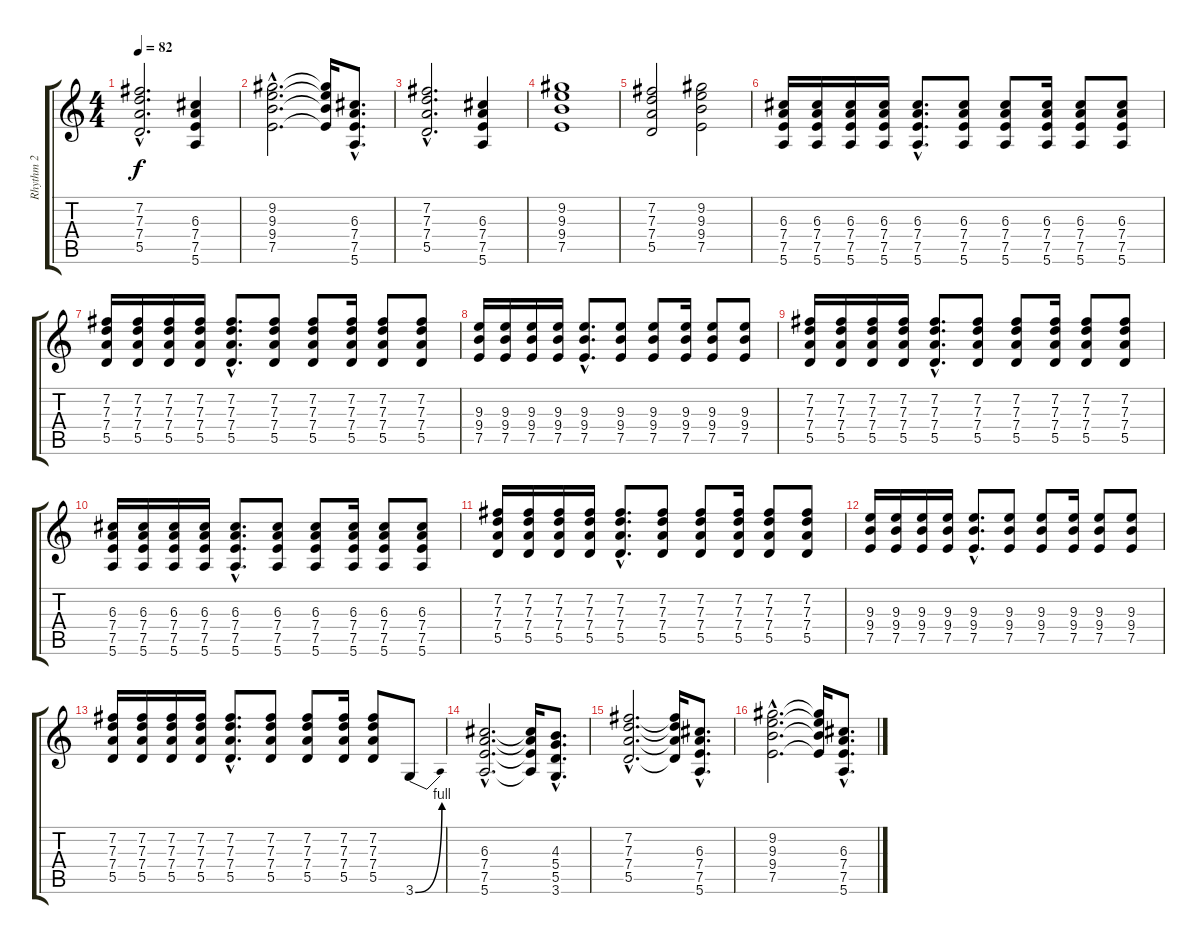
\track ("Rhythm 2" "Rhythm 2") {instrument distortionguitar}
\staff {score tabs}
\tuning (E4 B3 G3 D3 A2 E2) {hide}
\ts (4 4)
\tempo 82
\clef g2
\ks c
(7.2{hac} 7.3{hac} 7.4{hac} 5.5{hac}).2{d dy f} (6.3 7.4 7.5 5.6).4 |
(9.2{hac} 9.3{hac} 9.4{hac} 7.5{hac}).2{d} (9.2{t} 9.3{t} 9.4{t} 7.5{t}).16 (6.3{hac} 7.4{hac} 7.5{hac} 5.6{hac}).8{d} |
(7.2{hac} 7.3{hac} 7.4{hac} 5.5{hac}).2{d} (6.3 7.4 7.5 5.6).4 |
(9.2 9.3 9.4 7.5).1 |
(7.2 7.3 7.4 5.5).2 (9.2 9.3 9.4 7.5).2 |
(6.3 7.4 7.5 5.6).16 (6.3 7.4 7.5 5.6).16 (6.3 7.4 7.5 5.6).16 (6.3 7.4 7.5 5.6).16 (6.3{hac} 7.4{hac} 7.5{hac} 5.6{hac}).8{d} (6.3 7.4 7.5 5.6).8 (6.3 7.4 7.5 5.6).8 (6.3 7.4 7.5 5.6).16 (6.3 7.4 7.5 5.6).8 (6.3 7.4 7.5 5.6).8 |
(7.2 7.3 7.4 5.5).16 (7.2 7.3 7.4 5.5).16 (7.2 7.3 7.4 5.5).16 (7.2 7.3 7.4 5.5).16 (7.2{hac} 7.3{hac} 7.4{hac} 5.5{hac}).8{d} (7.2 7.3 7.4 5.5).8 (7.2 7.3 7.4 5.5).8 (7.2 7.3 7.4 5.5).16 (7.2 7.3 7.4 5.5).8 (7.2 7.3 7.4 5.5).8 |
(9.3 9.4 7.5).16 (9.3 9.4 7.5).16 (9.3 9.4 7.5).16 (9.3 9.4 7.5).16 (9.3{hac} 9.4{hac} 7.5{hac}).8{d} (9.3 9.4 7.5).8 (9.3 9.4 7.5).8 (9.3 9.4 7.5).16 (9.3 9.4 7.5).8 (9.3 9.4 7.5).8 |
(7.2 7.3 7.4 5.5).16 (7.2 7.3 7.4 5.5).16 (7.2 7.3 7.4 5.5).16 (7.2 7.3 7.4 5.5).16 (7.2{hac} 7.3{hac} 7.4{hac} 5.5{hac}).8{d} (7.2 7.3 7.4 5.5).8 (7.2 7.3 7.4 5.5).8 (7.2 7.3 7.4 5.5).16 (7.2 7.3 7.4 5.5).8 (7.2 7.3 7.4 5.5).8 |
(6.3 7.4 7.5 5.6).16 (6.3 7.4 7.5 5.6).16 (6.3 7.4 7.5 5.6).16 (6.3 7.4 7.5 5.6).16 (6.3{hac} 7.4{hac} 7.5{hac} 5.6{hac}).8{d} (6.3 7.4 7.5 5.6).8 (6.3 7.4 7.5 5.6).8 (6.3 7.4 7.5 5.6).16 (6.3 7.4 7.5 5.6).8 (6.3 7.4 7.5 5.6).8 |
(7.2 7.3 7.4 5.5).16 (7.2 7.3 7.4 5.5).16 (7.2 7.3 7.4 5.5).16 (7.2 7.3 7.4 5.5).16 (7.2{hac} 7.3{hac} 7.4{hac} 5.5{hac}).8{d} (7.2 7.3 7.4 5.5).8 (7.2 7.3 7.4 5.5).8 (7.2 7.3 7.4 5.5).16 (7.2 7.3 7.4 5.5).8 (7.2 7.3 7.4 5.5).8 |
(9.3 9.4 7.5).16 (9.3 9.4 7.5).16 (9.3 9.4 7.5).16 (9.3 9.4 7.5).16 (9.3{hac} 9.4{hac} 7.5{hac}).8{d} (9.3 9.4 7.5).8 (9.3 9.4 7.5).8 (9.3 9.4 7.5).16 (9.3 9.4 7.5).8 (9.3 9.4 7.5).8 |
(7.2 7.3 7.4 5.5).16 (7.2 7.3 7.4 5.5).16 (7.2 7.3 7.4 5.5).16 (7.2 7.3 7.4 5.5).16 (7.2{hac} 7.3{hac} 7.4{hac} 5.5{hac}).8{d} (7.2 7.3 7.4 5.5).8 (7.2 7.3 7.4 5.5).8 (7.2 7.3 7.4 5.5).16 (7.2 7.3 7.4 5.5).8 3.6{be (bend 0 0 60 4)}.8{volume 16} |
(6.3{hac} 7.4{hac} 7.5{hac} 5.6{hac}).2{d} (6.3{t} 7.4{t} 7.5{t} 5.6{t}).16 (4.3{hac} 5.4{hac} 5.5{hac} 3.6{hac}).8{d volume 9} |
(7.2{hac} 7.3{hac} 7.4{hac} 5.5{hac}).2{d} (7.2{t} 7.3{t} 7.4{t} 5.5{t}).16 (6.3{hac} 7.4{hac} 7.5{hac} 5.6{hac}).8{d} |
(9.2{hac} 9.3{hac} 9.4{hac} 7.5{hac}).2{d} (9.2{t} 9.3{t} 9.4{t} 7.5{t}).16 (6.3{hac} 7.4{hac} 7.5{hac} 5.6{hac}).8{d}
